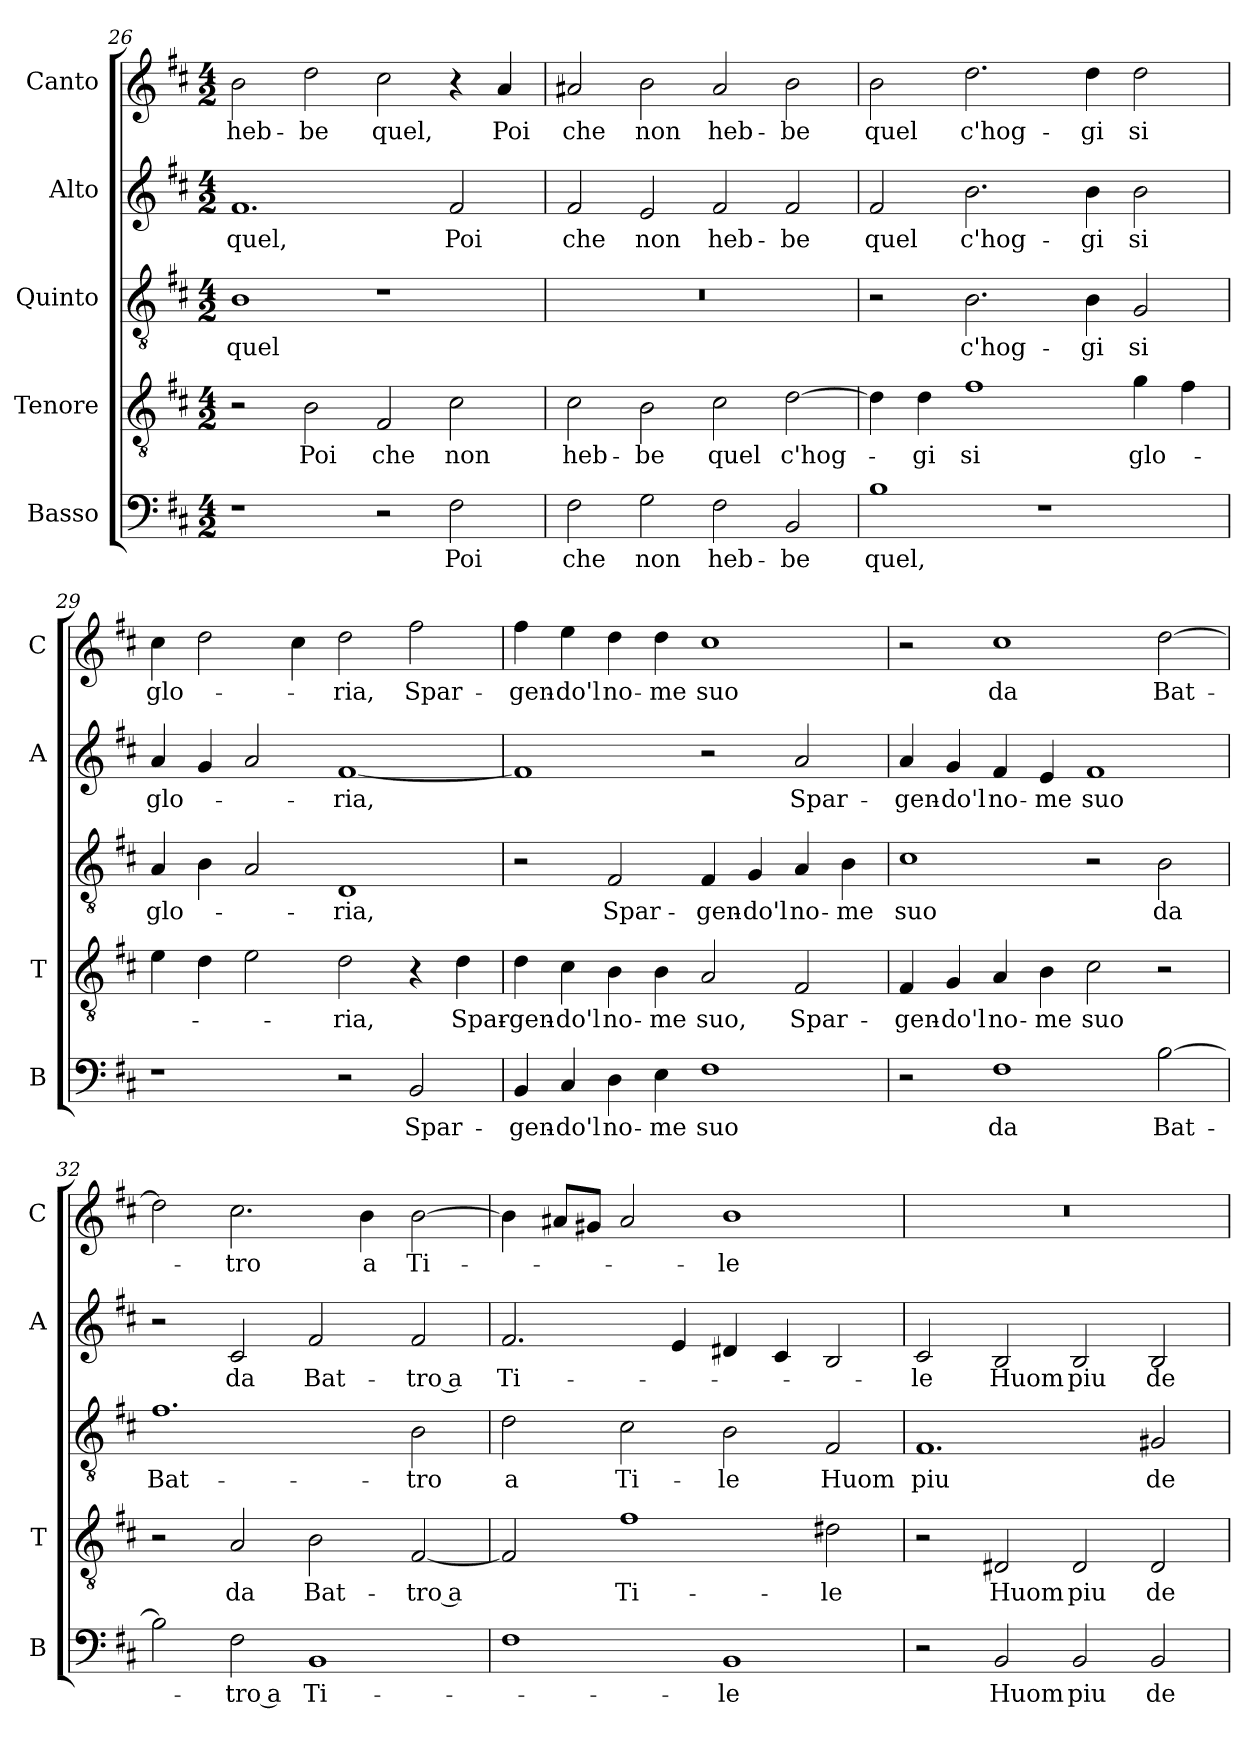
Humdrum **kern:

**kern	**text	**kern	**text	**kern	**text	**kern	**text	**kern	**text
*part5	*part5	*part4	*part4	*part3	*part3	*part2	*part2	*part1	*part1
*staff5	*staff5	*staff4	*staff4	*staff3	*staff3	*staff2	*staff2	*staff1	*staff1
*I"Basso	*	*I"Tenore	*	*I"Quinto	*	*I"Alto	*	*I"Canto	*
*I'B	*	*I'T	*	*	*	*I'A	*	*I'C	*
*clefF4	*	*clefGv2	*	*clefGv2	*	*clefG2	*	*clefG2	*
*k[f#c#]	*	*k[f#c#]	*	*k[f#c#]	*	*k[f#c#]	*	*k[f#c#]	*
*D:	*	*D:	*	*D:	*	*D:	*	*D:	*
*M4/2	*	*M4/2	*	*M4/2	*	*M4/2	*	*M4/2	*
=26	=26	=26	=26	=26	=26	=26	=26	=26	=26
!	!	!	!	!	!LO:LY:b	!	!LO:LY:b	!	!LO:LY:b
1r	.	2r	.	1B	quel	1.f#	quel,	2b\	heb-
!	!	!	!LO:LY:b	!	!	!	!	!	!LO:LY:b
.	.	2B\	Poi	.	.	.	.	2dd\	-be
!	!	!	!LO:LY:b	!	!	!	!	!	!LO:LY:b
2r	.	2F#/	che	1r	.	.	.	2cc#\	quel,
!	!LO:LY:b	!	!LO:LY:b	!	!	!	!LO:LY:b	!	!
2F#\	Poi	2c#\	non	.	.	2f#/	Poi	4r	.
!	!	!	!	!	!	!	!	!	!LO:LY:b
.	.	.	.	.	.	.	.	4a/	Poi
=27	=27	=27	=27	=27	=27	=27	=27	=27	=27
!	!LO:LY:b	!	!LO:LY:b	!	!	!	!LO:LY:b	!	!LO:LY:b
2F#\	che	2c#\	heb-	0r	.	2f#/	che	2a#X/	che
!	!LO:LY:b	!	!LO:LY:b	!	!	!	!LO:LY:b	!	!LO:LY:b
2G\	non	2B\	-be	.	.	2e/	non	2b\	non
!	!LO:LY:b	!	!LO:LY:b	!	!	!	!LO:LY:b	!	!LO:LY:b
2F#\	heb-	2c#\	quel	.	.	2f#/	heb-	2a#/	heb-
!	!LO:LY:b	!	!LO:LY:b	!	!	!	!LO:LY:b	!	!LO:LY:b
2BB/	-be	[2d\	c'hog-	.	.	2f#/	-be	2b\	-be
=28	=28	=28	=28	=28	=28	=28	=28	=28	=28
!	!LO:LY:b	!	!	!	!	!	!LO:LY:b	!	!LO:LY:b
1B	quel,	4d\]	.	2r	.	2f#/	quel	2b\	quel
!	!	!	!LO:LY:b	!	!	!	!	!	!
.	.	4d\	-gi	.	.	.	.	.	.
!	!	!	!LO:LY:b	!	!LO:LY:b	!	!LO:LY:b	!	!LO:LY:b
.	.	1f#	si	2.B\	c'hog-	2.b\	c'hog-	2.dd\	c'hog-
1r	.	.	.	.	.	.	.	.	.
!	!	!	!	!	!LO:LY:b	!	!LO:LY:b	!	!LO:LY:b
.	.	.	.	4B\	-gi	4b\	-gi	4dd\	-gi
!	!	!	!LO:LY:b	!	!LO:LY:b	!	!LO:LY:b	!	!LO:LY:b
.	.	4g\	glo-	2G/	si	2b\	si	2dd\	si
.	.	4f#\	.	.	.	.	.	.	.
!!LO:LB:g=z
=29	=29	=29	=29	=29	=29	=29	=29	=29	=29
!	!	!	!	!	!LO:LY:b	!	!LO:LY:b	!	!LO:LY:b
1r	.	4e\	.	4A/	glo-	4a/	glo-	4cc#\	glo-
.	.	4d\	.	4B\	.	4g/	.	2dd\	.
.	.	2e\	.	2A/	.	2a/	.	.	.
.	.	.	.	.	.	.	.	4cc#\	.
!	!	!	!LO:LY:b	!	!LO:LY:b	!	!LO:LY:b	!	!LO:LY:b
2r	.	2d\	-ria,	1D	-ria,	[1f#	-ria,	2dd\	-ria,
!	!LO:LY:b	!	!	!	!	!	!	!	!LO:LY:b
2BB/	Spar-	4r	.	.	.	.	.	2ff#\	Spar-
!	!	!	!LO:LY:b	!	!	!	!	!	!
.	.	4d\	Spar-	.	.	.	.	.	.
=30	=30	=30	=30	=30	=30	=30	=30	=30	=30
!	!LO:LY:b	!	!LO:LY:b	!	!	!	!	!	!LO:LY:b
4BB/	-gen-	4d\	-gen-	2r	.	1f#]	.	4ff#\	-gen-
!	!LO:LY:b	!	!LO:LY:b	!	!	!	!	!	!LO:LY:b
4C#/	-do'l	4c#\	-do'l	.	.	.	.	4ee\	-do'l
!	!LO:LY:b	!	!LO:LY:b	!	!LO:LY:b	!	!	!	!LO:LY:b
4D\	no-	4B\	no-	2F#/	Spar-	.	.	4dd\	no-
!	!LO:LY:b	!	!LO:LY:b	!	!	!	!	!	!LO:LY:b
4E\	-me	4B\	-me	.	.	.	.	4dd\	-me
!	!LO:LY:b	!	!LO:LY:b	!	!LO:LY:b	!	!	!	!LO:LY:b
1F#	suo	2A/	suo,	4F#/	-gen-	2r	.	1cc#	suo
!	!	!	!	!	!LO:LY:b	!	!	!	!
.	.	.	.	4G/	-do'l	.	.	.	.
!	!	!	!LO:LY:b	!	!LO:LY:b	!	!LO:LY:b	!	!
.	.	2F#/	Spar-	4A/	no-	2a/	Spar-	.	.
!	!	!	!	!	!LO:LY:b	!	!	!	!
.	.	.	.	4B\	-me	.	.	.	.
=31	=31	=31	=31	=31	=31	=31	=31	=31	=31
!	!	!	!LO:LY:b	!	!LO:LY:b	!	!LO:LY:b	!	!
2r	.	4F#/	-gen-	1c#	suo	4a/	-gen-	2r	.
!	!	!	!LO:LY:b	!	!	!	!LO:LY:b	!	!
.	.	4G/	-do'l	.	.	4g/	-do'l	.	.
!	!LO:LY:b	!	!LO:LY:b	!	!	!	!LO:LY:b	!	!LO:LY:b
1F#	da	4A/	no-	.	.	4f#/	no-	1cc#	da
!	!	!	!LO:LY:b	!	!	!	!LO:LY:b	!	!
.	.	4B\	-me	.	.	4e/	-me	.	.
!	!	!	!LO:LY:b	!	!	!	!LO:LY:b	!	!
.	.	2c#\	suo	2r	.	1f#	suo	.	.
!	!LO:LY:b	!	!	!	!LO:LY:b	!	!	!	!LO:LY:b
[2B\	Bat-	2r	.	2B\	da	.	.	[2dd\	Bat-
=32	=32	=32	=32	=32	=32	=32	=32	=32	=32
!	!	!	!	!	!LO:LY:b	!	!	!	!
2B\]	.	2r	.	1.f#	Bat-	2r	.	2dd\]	.
!	!LO:LY:b	!	!LO:LY:b	!	!	!	!LO:LY:b	!	!LO:LY:b
2F#\	-tro a	2A/	da	.	.	2c#/	da	2.cc#\	-tro
!	!LO:LY:b	!	!LO:LY:b	!	!	!	!LO:LY:b	!	!
1BB	Ti-	2B\	Bat-	.	.	2f#/	Bat-	.	.
!	!	!	!	!	!	!	!	!	!LO:LY:b
.	.	.	.	.	.	.	.	4b\	a
!	!	!	!LO:LY:b	!	!LO:LY:b	!	!LO:LY:b	!	!LO:LY:b
.	.	[2F#/	-tro a	2B\	-tro	2f#/	-tro a	[2b\	Ti-
!!LO:PB:g=z
=33	=33	=33	=33	=33	=33	=33	=33	=33	=33
!	!	!	!	!	!LO:LY:b	!	!LO:LY:b	!	!
1F#	.	2F#/]	.	2d\	a	2.f#/	Ti-	4b\]	.
.	.	.	.	.	.	.	.	8a#X/L	.
.	.	.	.	.	.	.	.	8g#X/J	.
!	!	!	!LO:LY:b	!	!LO:LY:b	!	!	!	!
.	.	1f#	Ti-	2c#\	Ti-	.	.	2a#/	.
.	.	.	.	.	.	4e/	.	.	.
!	!LO:LY:b	!	!	!	!LO:LY:b	!	!	!	!LO:LY:b
1BB	-le	.	.	2B\	-le	4d#X/	.	1b	-le
.	.	.	.	.	.	4c#/	.	.	.
!	!	!	!LO:LY:b	!	!LO:LY:b	!	!	!	!
.	.	2d#X\	-le	2F#/	Huom	2B/	.	.	.
=34	=34	=34	=34	=34	=34	=34	=34	=34	=34
!	!	!	!	!	!LO:LY:b	!	!LO:LY:b	!	!
2r	.	2r	.	1.F#	piu	2c#/	-le	0r	.
!	!LO:LY:b	!	!LO:LY:b	!	!	!	!LO:LY:b	!	!
2BB/	Huom	2D#X/	Huom	.	.	2B/	Huom	.	.
!	!LO:LY:b	!	!LO:LY:b	!	!	!	!LO:LY:b	!	!
2BB/	piu	2D#/	piu	.	.	2B/	piu	.	.
!	!LO:LY:b	!	!LO:LY:b	!	!LO:LY:b	!	!LO:LY:b	!	!
2BB/	de-	2D#/	de-	2G#X/	de-	2B/	de-	.	.
=	=	=	=	=	=	=	=	=	=
*-	*-	*-	*-	*-	*-	*-	*-	*-	*-
